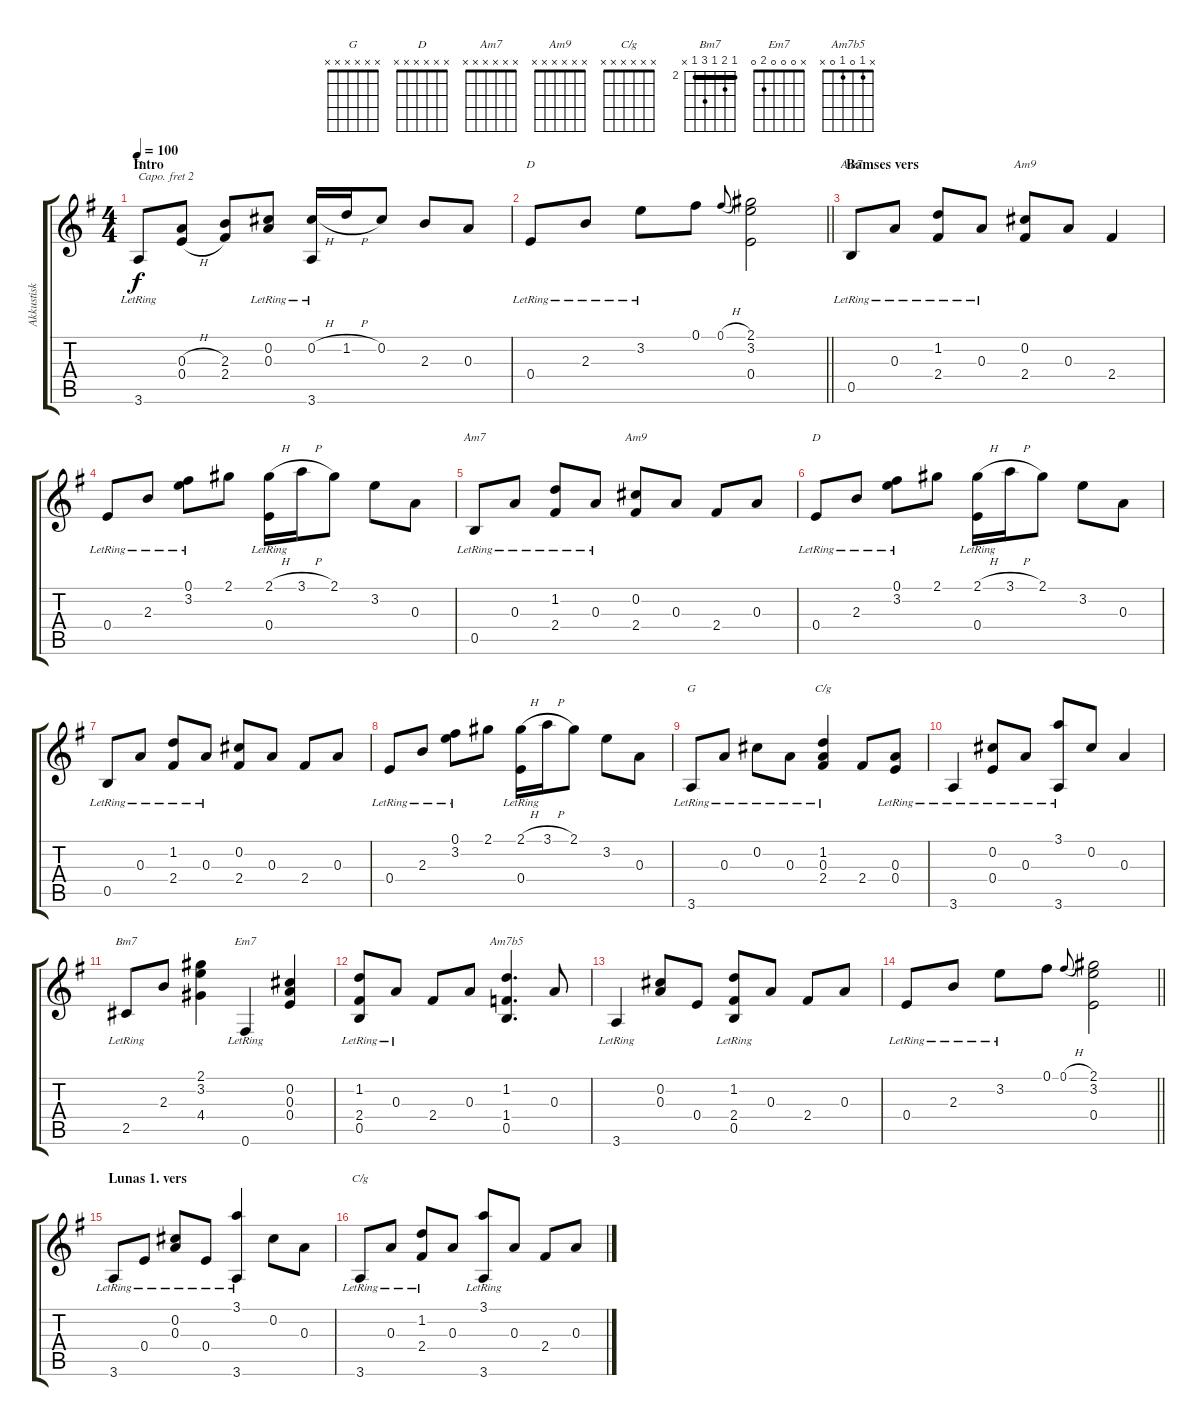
\track ("Akkustisk Guitar" "Akkustisk ") {instrument acousticguitarsteel}
\staff {score tabs}
\capo 2
\tuning (E4 B3 G3 D3 A2 E2) {hide}
\chord ("G" 3 0 0 0 x 3)
\chord ("D" 2 3 2 0 x x)
\chord ("Am7" x 1 0 2 0 x)
\chord ("Am9" x 0 0 2 0 x)
\chord ("Am7" x x x x x x)
\chord ("Am9" x x x x x x)
\chord ("D" x x x x x x)
\chord ("G" x x x x x x)
\chord ("C/g" 3 1 0 2 x 3)
\chord ("Bm7" 2 3 2 4 2 x) {firstfret 2 barre 2}
\chord ("Em7" x 0 0 0 2 0)
\chord ("Am7b5" x 1 0 1 0 x)
\chord ("C/g" x x x x x x)
\ts (4 4)
\section ("" "Intro")
\tempo 100
\clef g2
\ks g
3.6{lr}.8{ch "G" dy f instrument acousticguitarsteel} (0.3{h} 0.4{h}).8 (2.3 2.4).8 (0.2 0.3{lr}).8 (0.2{h} 3.6{lr}).16 1.2{h}.16 0.2.8 2.3.8 0.3.8 |
\barLineRight lightlight
0.4{lr}.8{ch "D"} 2.3{lr}.8 3.2{lr}.8 0.1.8 0.1{h}.8{gr onbeat} (2.1 3.2 0.4).2 |
\section ("" "Bamses vers")
0.5{lr}.8{ch "Am7"} 0.3{lr}.8 (1.2 2.4{lr}).8 0.3{lr}.8 (0.2 2.4).8{ch "Am9"} 0.3.8 2.4.4 |
0.4{lr}.8 2.3{lr}.8 (0.1 3.2{lr}).8 2.1.8 (2.1{h} 0.4{lr}).16 3.1{h}.16 2.1.8 3.2.8 0.3.8 |
0.5{lr}.8{ch "Am7"} 0.3{lr}.8 (1.2 2.4{lr}).8 0.3{lr}.8 (0.2 2.4).8{ch "Am9"} 0.3.8 2.4.8 0.3.8 |
0.4{lr}.8{ch "D"} 2.3{lr}.8 (0.1 3.2{lr}).8 2.1.8 (2.1{h} 0.4{lr}).16 3.1{h}.16 2.1.8 3.2.8 0.3.8 |
0.5{lr}.8 0.3{lr}.8 (1.2 2.4{lr}).8 0.3{lr}.8 (0.2 2.4).8 0.3.8 2.4.8 0.3.8 |
0.4{lr}.8 2.3{lr}.8 (0.1 3.2{lr}).8 2.1.8 (2.1{h} 0.4{lr}).16 3.1{h}.16 2.1.8 3.2.8 0.3.8 |
3.6{lr}.8{ch "G"} 0.3{lr}.8 0.2{lr}.8 0.3{lr}.8 (1.2 0.3{lr} 2.4).4{ch "C/g"} 2.4.8 (0.3{lr} 0.4{lr}).8 |
3.6{lr}.4 (0.2{lr} 0.4{lr}).8 0.3{lr}.8 (3.1 3.6{lr}).8 0.2.8 0.3.4 |
2.5{lr}.8{ch "Bm7"} 2.3.8 (2.1 3.2 4.4).4 0.6{lr}.4{ch "Em7"} (0.2 0.3 0.4).4 |
(1.2{lr} 2.4 0.5{lr}).8 0.3{lr}.8 2.4.8 0.3.8 (1.2 1.4 0.5).4{d ch "Am7b5"} 0.3.8 |
3.6{lr}.4 (0.2 0.3).8 0.4.8 (1.2 2.4 0.5{lr}).8 0.3.8 2.4.8 0.3.8 |
\barLineRight lightlight
0.4{lr}.8 2.3{lr}.8 3.2{lr}.8 0.1.8 0.1{h}.8{gr onbeat} (2.1 3.2 0.4).2 |
\section ("" "Lunas 1. vers")
3.6{lr}.8 0.4{lr}.8 (0.2{lr} 0.3{lr}).8 0.4{lr}.8 (3.1{lr} 3.6{lr}).4 0.2.8 0.3.8 |
3.6{lr}.8{ch "C/g"} 0.3{lr}.8 (1.2{lr} 2.4{lr}).8 0.3.8 (3.1 3.6{lr}).8 0.3.8 2.4.8 0.3.8
